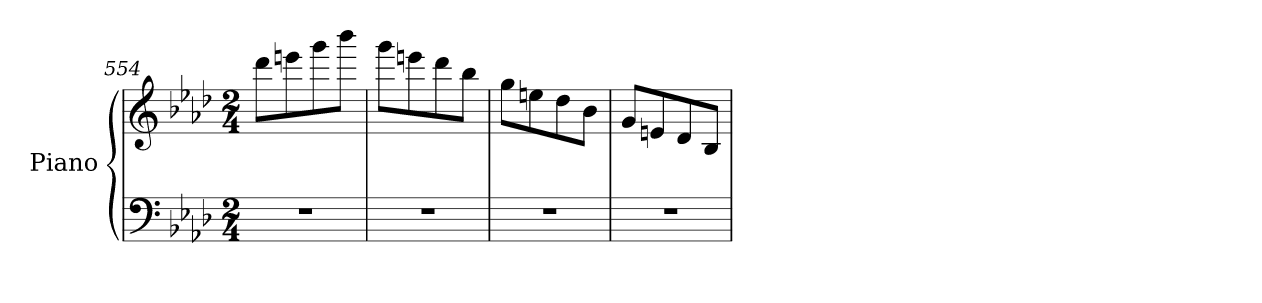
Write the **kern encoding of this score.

**kern	**kern
*part1	*part1
*staff2	*staff1
*I"Piano	*
*I'Pno.	*
*clefF4	*clefG2
*k[b-e-a-d-]	*k[b-e-a-d-]
*M2/4	*M2/4
=554	=554
2r	8ddd-\L
.	8eeen\
.	8ggg\
.	8bbb-\J
=555	=555
2r	8ggg\L
.	8eeen\
.	8ddd-\
.	8bb-\J
=556	=556
2r	8gg\L
.	8een\
.	8dd-\
.	8b-\J
!!LO:LB:g=z
=557	=557
2r	8g/L
.	8en/
.	8d-/
.	8B-/J
=	=
*-	*-
